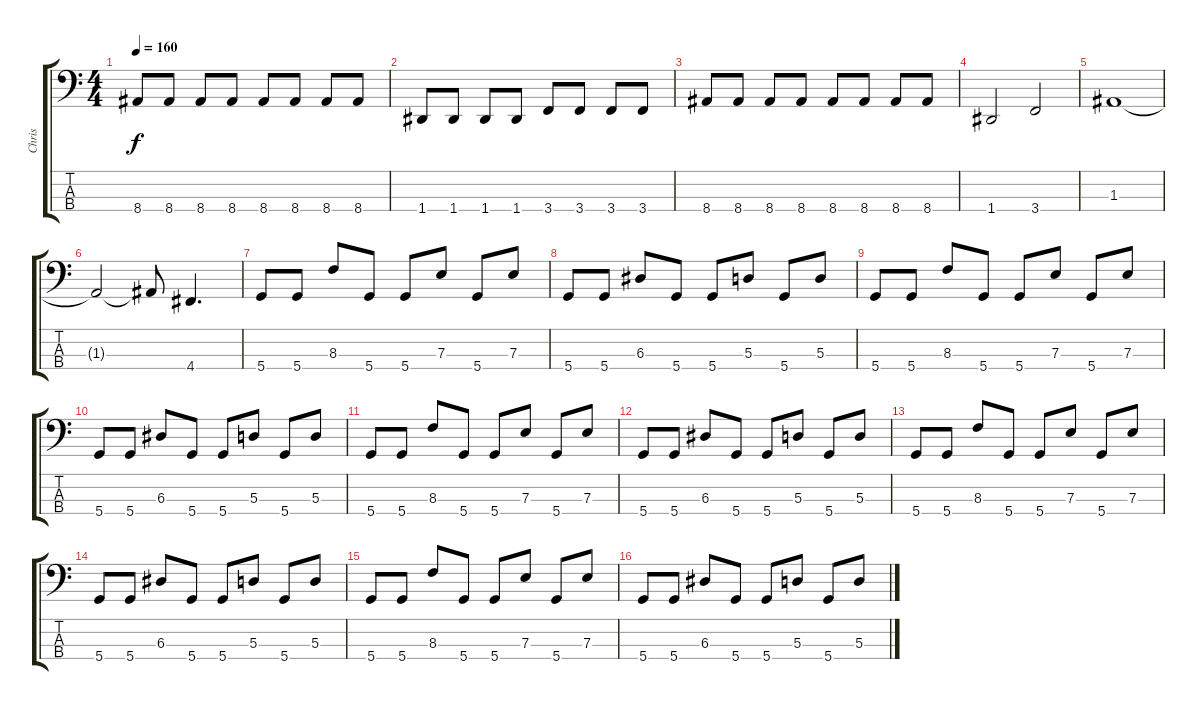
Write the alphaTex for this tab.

\track ("Chris " "Chris ") {instrument electricbassfinger}
\staff {score tabs}
\tuning (G2 D2 A1 D1) {hide}
\ts (4 4)
\tempo 160
\clef f4
\ks c
8.4.8{dy f} 8.4.8 8.4.8 8.4.8 8.4.8 8.4.8 8.4.8 8.4.8 |
1.4.8 1.4.8 1.4.8 1.4.8 3.4.8 3.4.8 3.4.8 3.4.8 |
8.4.8 8.4.8 8.4.8 8.4.8 8.4.8 8.4.8 8.4.8 8.4.8 |
1.4.2 3.4.2 |
1.3.1 |
1.3{t}.2 1.3{t}.8 4.4.4{d} |
5.4.8 5.4.8 8.3.8 5.4.8 5.4.8 7.3.8 5.4.8 7.3.8 |
5.4.8 5.4.8 6.3.8 5.4.8 5.4.8 5.3.8 5.4.8 5.3.8 |
5.4.8 5.4.8 8.3.8 5.4.8 5.4.8 7.3.8 5.4.8 7.3.8 |
5.4.8 5.4.8 6.3.8 5.4.8 5.4.8 5.3.8 5.4.8 5.3.8 |
5.4.8 5.4.8 8.3.8 5.4.8 5.4.8 7.3.8 5.4.8 7.3.8 |
5.4.8 5.4.8 6.3.8 5.4.8 5.4.8 5.3.8 5.4.8 5.3.8 |
5.4.8 5.4.8 8.3.8 5.4.8 5.4.8 7.3.8 5.4.8 7.3.8 |
5.4.8 5.4.8 6.3.8 5.4.8 5.4.8 5.3.8 5.4.8 5.3.8 |
5.4.8 5.4.8 8.3.8 5.4.8 5.4.8 7.3.8 5.4.8 7.3.8 |
5.4.8 5.4.8 6.3.8 5.4.8 5.4.8 5.3.8 5.4.8 5.3.8
